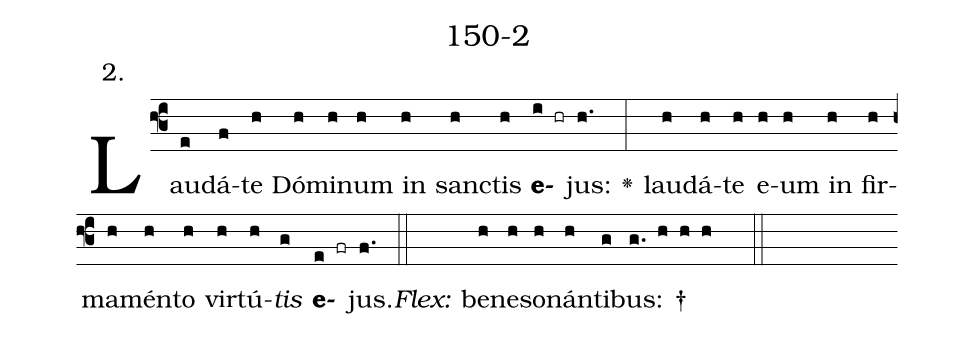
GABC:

name: 150-2;
annotation: 2.;
%%
(f3)Lau(e)dá(f)te(h) Dó(h)mi(h)num(h) in(h) sanc(h)tis(h) <b>e</b>(i hr)jus:(h.) <v>\greheightstar</v>(:) lau(h)dá(h)te(h) e(h)um(h) in(h) fir(h)ma(h)mén(h)to(h) vir(h)tú(h)<i>tis</i>(g) <b>e</b>(e fr)jus.(f.) (::)
<i>Flex:</i>()  be(h)ne(h)so(h)nán(h)ti(g)bus: †(g. h h h  ::)

%E(h) u(h) o(h) u(g) a(e) e.(f.) (::)
